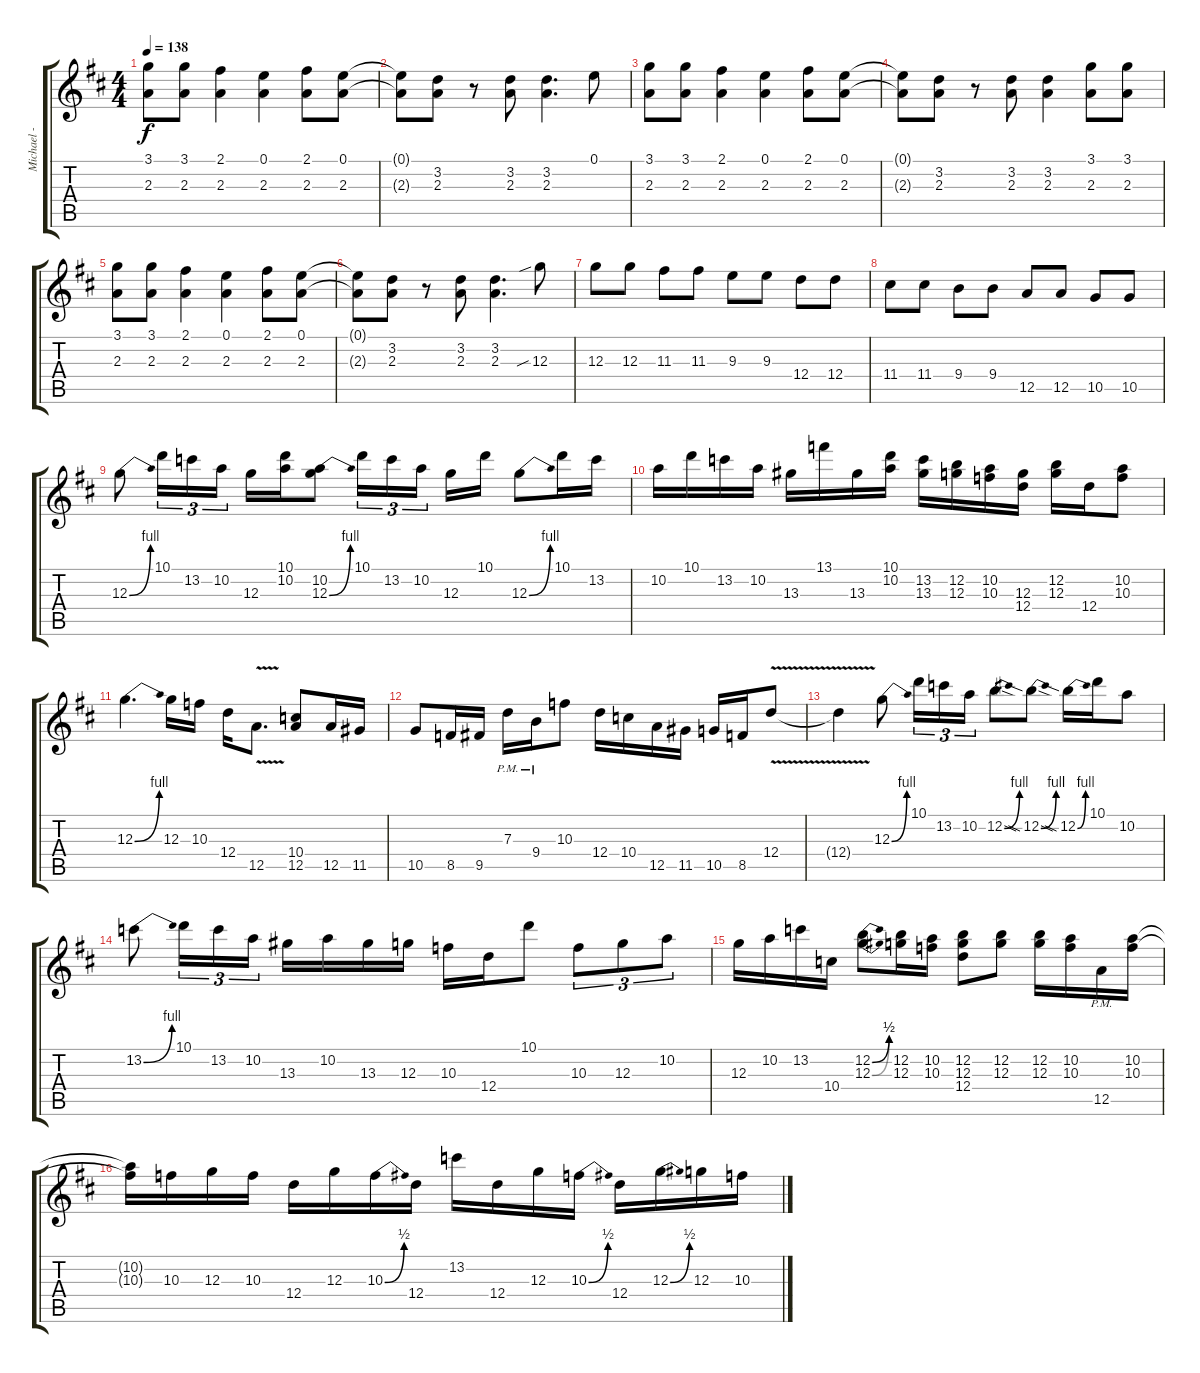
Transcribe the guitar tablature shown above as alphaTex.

\track ("Michael - 1" "Michael - ") {instrument overdrivenguitar}
\staff {score tabs}
\tuning (E4 B3 G3 D3 A2 E2) {hide}
\ts (4 4)
\tempo 138
\clef g2
\ks d
(3.1 2.3).8{dy f} (3.1 2.3).8 (2.1 2.3).4 (0.1 2.3).4 (2.1 2.3).8 (0.1 2.3).8 |
(0.1{t} 2.3{t}).8 (3.2 2.3).8 r.8 (3.2 2.3).8 (3.2 2.3).4{d} 0.1.8 |
(3.1 2.3).8 (3.1 2.3).8 (2.1 2.3).4 (0.1 2.3).4 (2.1 2.3).8 (0.1 2.3).8 |
(0.1{t} 2.3{t}).8 (3.2 2.3).8 r.8 (3.2 2.3).8 (3.2 2.3).4 (3.1 2.3).8 (3.1 2.3).8 |
(3.1 2.3).8 (3.1 2.3).8 (2.1 2.3).4 (0.1 2.3).4 (2.1 2.3).8 (0.1 2.3).8 |
(0.1{t} 2.3{t}).8 (3.2 2.3).8 r.8 (3.2 2.3).8 (3.2 2.3).4{d} 12.3{sib}.8 |
12.3.8 12.3.8 11.3.8 11.3.8 9.3.8 9.3.8 12.4.8 12.4.8 |
11.4.8 11.4.8 9.4.8 9.4.8 12.5.8 12.5.8 10.5.8 10.5.8 |
12.3{be (bend 0 0 60 4)}.8 10.1.16{tu (3 2)} 13.2.16{tu (3 2)} 10.2.16{tu (3 2)} 12.3.16 (10.1 10.2).16 (10.2 12.3{be (bend 0 0 60 4)}).8 10.1.16{tu (3 2)} 13.2.16{tu (3 2)} 10.2.16{tu (3 2) beam splitsecondary} 12.3.16 10.1.16 12.3{be (bend 0 0 60 4)}.8 10.1.16 13.2.16 |
10.2.16 10.1.16 13.2.16 10.2.16 13.3.16 13.1.16 13.3.16 (10.1 10.2).16 (13.2 13.3).16 (12.2 12.3).16 (10.2 10.3).16 (12.3 12.4).16 (12.2 12.3).16 12.4.16 (10.2 10.3).8 |
12.3{be (bend 0 0 60 4)}.4{d} 12.3.16 10.3.16 12.4.16 12.5{v}.8{d} (10.4 12.5).8 12.5.16 11.5.16 |
10.5.8 8.5.16 9.5.16 7.3{pm}.16 9.4{pm}.16 10.3.8 12.4.16 10.4.16 12.5.16 11.5.16 10.5.16 8.5.16 12.4{v}.8 |
12.4{t}.4 12.3{be (bend 0 0 60 4)}.8 10.1.16{tu (3 2)} 13.2.16{tu (3 2)} 10.2.16{tu (3 2)} 12.2{be (bend 0 0 60 4) sod}.8 12.2{be (bend 0 0 60 4) sia sod}.8 12.2{be (bend 0 0 60 4) sia}.16 10.1.16 10.2.8 |
13.2{be (bend 0 0 60 4)}.8 10.1.16{tu (3 2)} 13.2.16{tu (3 2)} 10.2.16{tu (3 2)} 13.3.16 10.2.16 13.3.16 12.3.16 10.3.16 12.4.16 10.1.8 10.3.8{tu (3 2)} 12.3.8{tu (3 2)} 10.2.8{tu (3 2)} |
12.3.16 10.2.16 13.2.16 10.4.16 (12.2{be (bend 0 0 60 2)} 12.3{be (bend 0 0 60 2)}).8 (12.2 12.3).16 (10.2 10.3).16 (12.2 12.3 12.4).8 (12.2 12.3).8 (12.2 12.3).16 (10.2 10.3).16 12.5{pm}.16 (10.2 10.3).16 |
(10.2{t} 10.3{t}).16 10.3.16 12.3.16 10.3.16 12.4.16 12.3.16 10.3{be (bend 0 0 60 2)}.16 12.4.16 13.2.16 12.4.16 12.3.16 10.3{be (bend 0 0 60 2)}.16 12.4.16 12.3{be (bend 0 0 60 2)}.16 12.3.16 10.3.16
